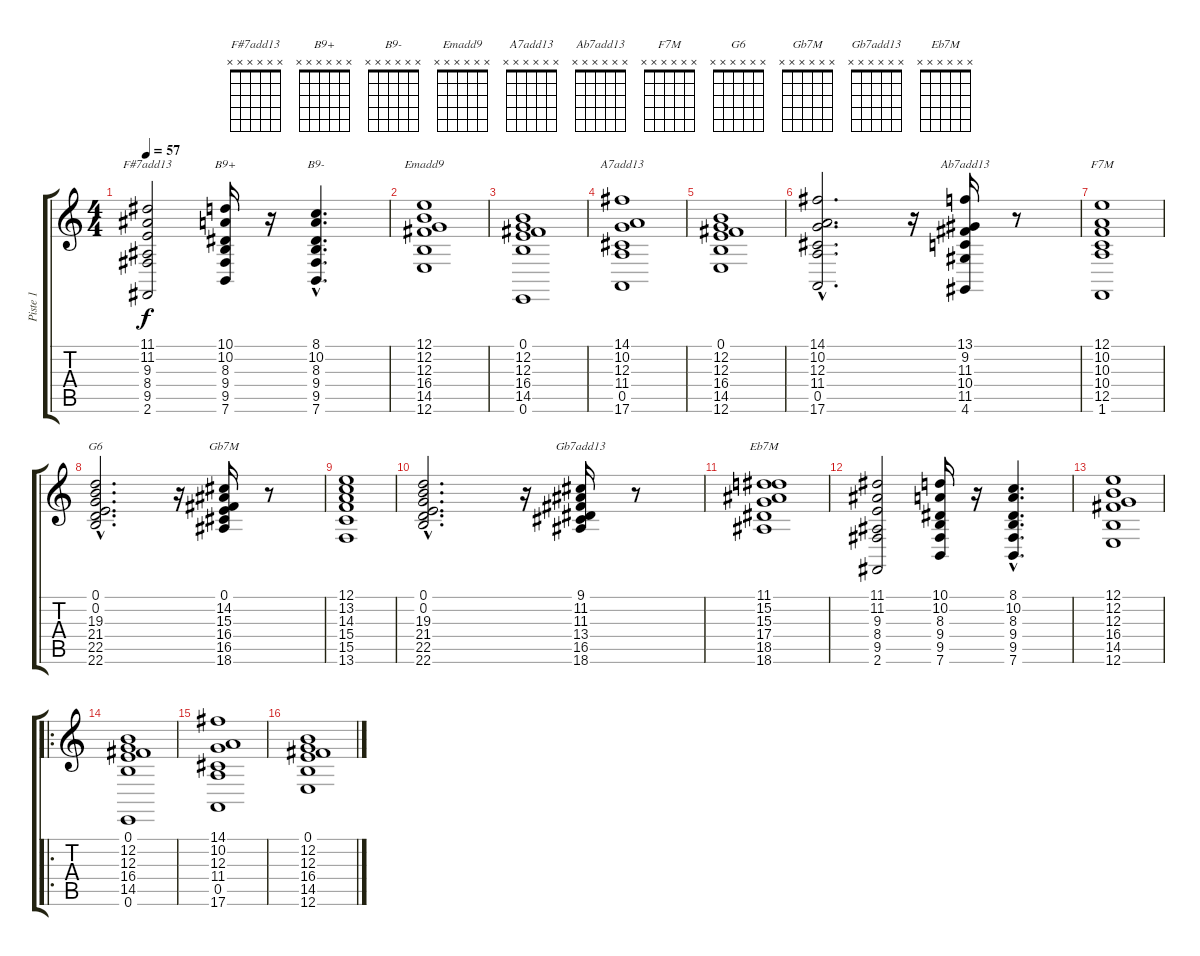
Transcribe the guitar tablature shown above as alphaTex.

\track ("Piste 1" "Piste 1") {instrument rockorgan}
\staff {score tabs}
\tuning (E4 B3 G3 D3 A2 E2) {hide}
\chord ("F#7add13" x x x x x x) {firstfret 0}
\chord ("B9+" x x x x x x) {firstfret 0}
\chord ("B9-" x x x x x x) {firstfret 0}
\chord ("Emadd9" x x x x x x) {firstfret 0}
\chord ("A7add13" x x x x x x) {firstfret 0}
\chord ("Ab7add13" x x x x x x) {firstfret 0}
\chord ("F7M" x x x x x x) {firstfret 0}
\chord ("G6" x x x x x x) {firstfret 0}
\chord ("Gb7M" x x x x x x) {firstfret 0}
\chord ("Gb7add13" x x x x x x) {firstfret 0}
\chord ("Eb7M" x x x x x x) {firstfret 0}
\ts (4 4)
\tempo 57
\clef g2
\ks c
(11.1 11.2 9.3 8.4 9.5 2.6).2{ch "F#7add13" dy f} (10.1 10.2 8.3 9.4 9.5 7.6).16{ch "B9+"} r.16 (8.1{hac} 10.2{hac} 8.3{hac} 9.4{hac} 9.5{hac} 7.6{hac}).4{d ch "B9-"} |
(12.1 12.2 12.3 16.4 14.5 12.6).1{ch "Emadd9"} |
(0.1 12.2 12.3 16.4 14.5 0.6).1 |
(14.1 10.2 12.3 11.4 0.5 17.6).1{ch "A7add13"} |
(0.1 12.2 12.3 16.4 14.5 12.6).1 |
(14.1{hac} 10.2{hac} 12.3{hac} 11.4{hac} 0.5{hac} 17.6{hac}).2{d} r.16 (13.1 9.2 11.3 10.4 11.5 4.6).16{ch "Ab7add13"} r.8 |
(12.1 10.2 10.3 10.4 12.5 1.6).1{ch "F7M"} |
(0.1{hac} 0.2{hac} 19.3{hac} 21.4{hac} 22.5{hac} 22.6{hac}).2{d ch "G6"} r.16 (0.1 14.2 15.3 16.4 16.5 18.6).16{ch "Gb7M"} r.8 |
(12.1 13.2 14.3 15.4 15.5 13.6).1 |
(0.1{hac} 0.2{hac} 19.3{hac} 21.4{hac} 22.5{hac} 22.6{hac}).2{d} r.16 (9.1 11.2 11.3 13.4 16.5 18.6).16{ch "Gb7add13"} r.8 |
(11.1 15.2 15.3 17.4 18.5 18.6).1{ch "Eb7M"} |
(11.1 11.2 9.3 8.4 9.5 2.6).2 (10.1 10.2 8.3 9.4 9.5 7.6).16 r.16 (8.1{hac} 10.2{hac} 8.3{hac} 9.4{hac} 9.5{hac} 7.6{hac}).4{d} |
(12.1 12.2 12.3 16.4 14.5 12.6).1 |
\ro
(0.1 12.2 12.3 16.4 14.5 0.6).1 |
(14.1 10.2 12.3 11.4 0.5 17.6).1 |
(0.1 12.2 12.3 16.4 14.5 12.6).1
